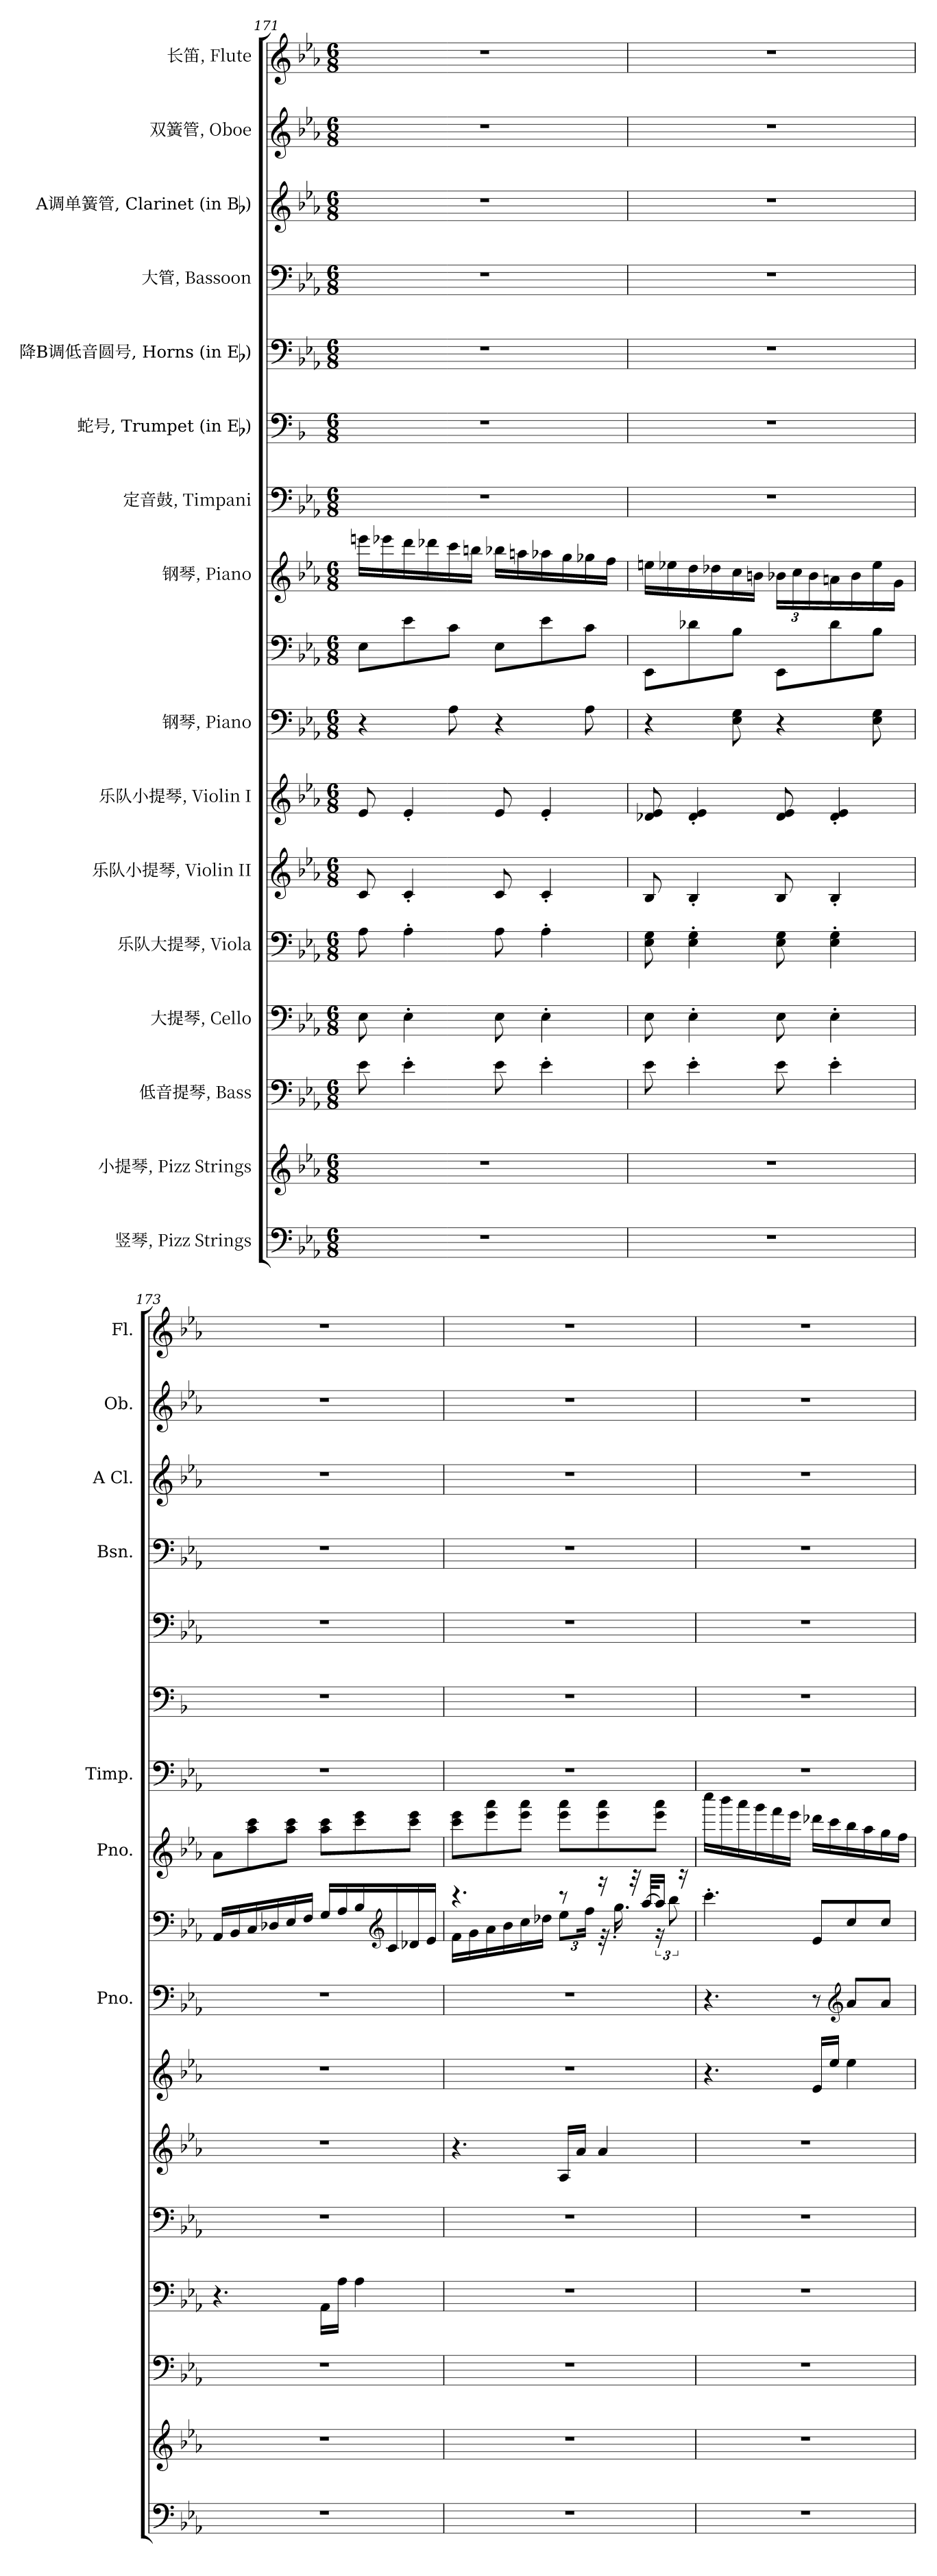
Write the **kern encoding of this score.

**kern	**kern	**kern	**kern	**kern	**kern	**kern	**kern	**kern	**kern	**kern	**kern	**kern	**kern	**kern	**kern	**kern
*part16	*part15	*part14	*part13	*part12	*part11	*part10	*part9	*part9	*part8	*part7	*part6	*part5	*part4	*part3	*part2	*part1
*staff17	*staff16	*staff15	*staff14	*staff13	*staff12	*staff11	*staff10	*staff9	*staff8	*staff7	*staff6	*staff5	*staff4	*staff3	*staff2	*staff1
*I"竖琴, Pizz Strings	*I"小提琴, Pizz Strings	*I"低音提琴, Bass	*I"大提琴, Cello	*I"乐队大提琴, Viola	*I"乐队小提琴, Violin II	*I"乐队小提琴, Violin I	*I"钢琴, Piano	*	*I"钢琴, Piano	*I"定音鼓, Timpani	*I"蛇号, Trumpet (in Eb)	*I"降B调低音圆号, Horns (in Eb)	*I"大管, Bassoon	*I"A调单簧管, Clarinet (in Bb)	*I"双簧管, Oboe	*I"长笛, Flute
*	*	*	*	*	*	*	*I'Pno.	*	*I'Pno.	*I'Timp.	*	*	*I'Bsn.	*I'A Cl.	*I'Ob.	*I'Fl.
!!LO:PB:g=z
*clefF4	*clefG2	*clefF4	*clefF4	*clefF4	*clefG2	*clefG2	*clefF4	*clefF4	*clefG2	*clefF4	*clefF4	*clefF4	*clefF4	*clefG2	*clefG2	*clefG2
*	*	*ITrd7c12	*	*	*	*	*	*	*	*	*ITrd1c2	*ITrd1c2	*	*ITrd2c3	*	*
*k[b-e-a-]	*k[b-e-a-]	*k[b-e-a-]	*k[b-e-a-]	*k[b-e-a-]	*k[b-e-a-]	*k[b-e-a-]	*k[b-e-a-]	*k[b-e-a-]	*k[b-e-a-]	*k[b-e-a-]	*k[b-e-a-]	*k[b-e-a-d-g-]	*k[b-e-a-]	*k[]	*k[b-e-a-]	*k[b-e-a-]
*M6/8	*M6/8	*M6/8	*M6/8	*M6/8	*M6/8	*M6/8	*M6/8	*M6/8	*M6/8	*M6/8	*M6/8	*M6/8	*M6/8	*M6/8	*M6/8	*M6/8
=171	=171	=171	=171	=171	=171	=171	=171	=171	=171	=171	=171	=171	=171	=171	=171	=171
2.r	2.r	8E-\	8E-\	8A-\	8c/	8e-/	4r	8E-\L	16eeen\LL	2.r	2.r	2.r	2.r	2.r	2.r	2.r
.	.	.	.	.	.	.	.	.	16eee-X\	.	.	.	.	.	.	.
.	.	4E-'\	4E-'\	4A-'\	4c'/	4e-'/	.	8e-\	16ddd\	.	.	.	.	.	.	.
.	.	.	.	.	.	.	.	.	16ddd-X\	.	.	.	.	.	.	.
.	.	.	.	.	.	.	8A-\	8c\J	16ccc\	.	.	.	.	.	.	.
.	.	.	.	.	.	.	.	.	16bbn\JJ	.	.	.	.	.	.	.
.	.	8E-\	8E-\	8A-\	8c/	8e-/	4r	8E-\L	16bb-X\LL	.	.	.	.	.	.	.
.	.	.	.	.	.	.	.	.	16aan\	.	.	.	.	.	.	.
.	.	4E-'\	4E-'\	4A-'\	4c'/	4e-'/	.	8e-\	16aa-X\	.	.	.	.	.	.	.
.	.	.	.	.	.	.	.	.	16gg\	.	.	.	.	.	.	.
.	.	.	.	.	.	.	8A-\	8c\J	16gg-X\	.	.	.	.	.	.	.
.	.	.	.	.	.	.	.	.	16ff\JJ	.	.	.	.	.	.	.
=172	=172	=172	=172	=172	=172	=172	=172	=172	=172	=172	=172	=172	=172	=172	=172	=172
2.r	2.r	8E-\	8E-\	8E-\ 8G\	8B-/	8d-X/ 8e-/	4r	8EE-\L	16een\LL	2.r	2.r	2.r	2.r	2.r	2.r	2.r
.	.	.	.	.	.	.	.	.	16ee-X\	.	.	.	.	.	.	.
.	.	4E-'\	4E-'\	4E-\' 4G\'	4B-'/	4d-/' 4e-/'	.	8d-X\	16dd\	.	.	.	.	.	.	.
.	.	.	.	.	.	.	.	.	16dd-X\	.	.	.	.	.	.	.
.	.	.	.	.	.	.	8E-\ 8G\	8B-\J	16cc\	.	.	.	.	.	.	.
.	.	.	.	.	.	.	.	.	16bn\JJ	.	.	.	.	.	.	.
*	*	*	*	*	*	*	*	*	*Xbrackettup	*	*	*	*	*	*	*
.	.	8E-\	8E-\	8E-\ 8G\	8B-/	8d-/ 8e-/	4r	8EE-\L	24b-X\LL	.	.	.	.	.	.	.
.	.	.	.	.	.	.	.	.	24cc\	.	.	.	.	.	.	.
.	.	.	.	.	.	.	.	.	24b-\	.	.	.	.	.	.	.
.	.	4E-'\	4E-'\	4E-\' 4G\'	4B-'/	4d-/' 4e-/'	.	8d-\	16an\	.	.	.	.	.	.	.
.	.	.	.	.	.	.	.	.	16b-\	.	.	.	.	.	.	.
.	.	.	.	.	.	.	8E-\ 8G\	8B-\J	16ee-\	.	.	.	.	.	.	.
.	.	.	.	.	.	.	.	.	16g\JJ	.	.	.	.	.	.	.
!!LO:PB:g=z
=173	=173	=173	=173	=173	=173	=173	=173	=173	=173	=173	=173	=173	=173	=173	=173	=173
2.r	2.r	2.r	4.r	2.r	2.r	2.r	2.r	16AA-/LL	8a-\L	2.r	2.r	2.r	2.r	2.r	2.r	2.r
.	.	.	.	.	.	.	.	16BB-/	.	.	.	.	.	.	.	.
.	.	.	.	.	.	.	.	16C/	8aa-\ 8ccc\	.	.	.	.	.	.	.
.	.	.	.	.	.	.	.	16D-X/	.	.	.	.	.	.	.	.
.	.	.	.	.	.	.	.	16E-/	8aa-\ 8ccc\J	.	.	.	.	.	.	.
.	.	.	.	.	.	.	.	16F/JJ	.	.	.	.	.	.	.	.
.	.	.	16AA-\LL	.	.	.	.	16G/LL	8aa-\ 8ccc\L	.	.	.	.	.	.	.
.	.	.	16A-\JJ	.	.	.	.	16A-/	.	.	.	.	.	.	.	.
.	.	.	4A-\	.	.	.	.	16B-/	8ccc\ 8eee-\	.	.	.	.	.	.	.
*	*	*	*	*	*	*	*	*clefG2	*	*	*	*	*	*	*	*
.	.	.	.	.	.	.	.	16c/	.	.	.	.	.	.	.	.
.	.	.	.	.	.	.	.	16d-X/	8ccc\ 8eee-\J	.	.	.	.	.	.	.
.	.	.	.	.	.	.	.	16e-/JJ	.	.	.	.	.	.	.	.
=174	=174	=174	=174	=174	=174	=174	=174	=174	=174	=174	=174	=174	=174	=174	=174	=174
*	*	*	*	*	*	*	*	*^	*	*	*	*	*	*	*	*
2.r	2.r	2.r	2.r	2.r	4.r	2.r	2.r	4.r	16f\LL	8ccc\ 8eee-\L	2.r	2.r	2.r	2.r	2.r	2.r	2.r
.	.	.	.	.	.	.	.	.	16g\	.	.	.	.	.	.	.	.
.	.	.	.	.	.	.	.	.	16a-\	8eee-\ 8aaa-\	.	.	.	.	.	.	.
.	.	.	.	.	.	.	.	.	16b-\	.	.	.	.	.	.	.	.
.	.	.	.	.	.	.	.	.	16cc\	8eee-\ 8aaa-\J	.	.	.	.	.	.	.
.	.	.	.	.	.	.	.	.	16dd-X\JJ	.	.	.	.	.	.	.	.
*	*	*	*	*	*	*	*	*	*Xbrackettup	*	*	*	*	*	*	*	*
.	.	.	.	.	16A-/LL	.	.	8r	12ee-\L	8eee-\ 8aaa-\L	.	.	.	.	.	.	.
.	.	.	.	.	16a-/JJ	.	.	.	.	.	.	.	.	.	.	.	.
.	.	.	.	.	.	.	.	.	24ff\Jk	.	.	.	.	.	.	.	.
.	.	.	.	.	4a-/	.	.	16r	32r	8eee-\ 8aaa-\	.	.	.	.	.	.	.
.	.	.	.	.	.	.	.	.	16.gg'\	.	.	.	.	.	.	.	.
.	.	.	.	.	.	.	.	32r	.	.	.	.	.	.	.	.	.
.	.	.	.	.	.	.	.	[32aa-/KLL	.	.	.	.	.	.	.	.	.
*	*	*	*	*	*	*	*	*	*brackettup	*	*	*	*	*	*	*	*
.	.	.	.	.	.	.	.	16aa-/JJ]	24r	8eee-\ 8aaa-\J	.	.	.	.	.	.	.
.	.	.	.	.	.	.	.	.	12bb-\	.	.	.	.	.	.	.	.
.	.	.	.	.	.	.	.	16r	.	.	.	.	.	.	.	.	.
*	*	*	*	*	*	*	*	*v	*v	*	*	*	*	*	*	*	*
!!LO:PB:g=z
=175	=175	=175	=175	=175	=175	=175	=175	=175	=175	=175	=175	=175	=175	=175	=175	=175
2.r	2.r	2.r	2.r	2.r	2.r	4.r	4.r	4.ccc'\	16cccc\LL	2.r	2.r	2.r	2.r	2.r	2.r	2.r
.	.	.	.	.	.	.	.	.	16bbb-\	.	.	.	.	.	.	.
.	.	.	.	.	.	.	.	.	16aaa-\	.	.	.	.	.	.	.
.	.	.	.	.	.	.	.	.	16ggg\	.	.	.	.	.	.	.
.	.	.	.	.	.	.	.	.	16fff\	.	.	.	.	.	.	.
.	.	.	.	.	.	.	.	.	16eee-\JJ	.	.	.	.	.	.	.
.	.	.	.	.	.	16e-/LL	8r	8e-/L	16ddd-X\LL	.	.	.	.	.	.	.
.	.	.	.	.	.	16ee-/JJ	.	.	16ccc\	.	.	.	.	.	.	.
*	*	*	*	*	*	*	*clefG2	*	*	*	*	*	*	*	*	*
.	.	.	.	.	.	4ee-\	8a-/L	8cc/	16bb-\	.	.	.	.	.	.	.
.	.	.	.	.	.	.	.	.	16aa-\	.	.	.	.	.	.	.
.	.	.	.	.	.	.	8a-/J	8cc/J	16gg\	.	.	.	.	.	.	.
.	.	.	.	.	.	.	.	.	16ff\JJ	.	.	.	.	.	.	.
=	=	=	=	=	=	=	=	=	=	=	=	=	=	=	=	=
*-	*-	*-	*-	*-	*-	*-	*-	*-	*-	*-	*-	*-	*-	*-	*-	*-
